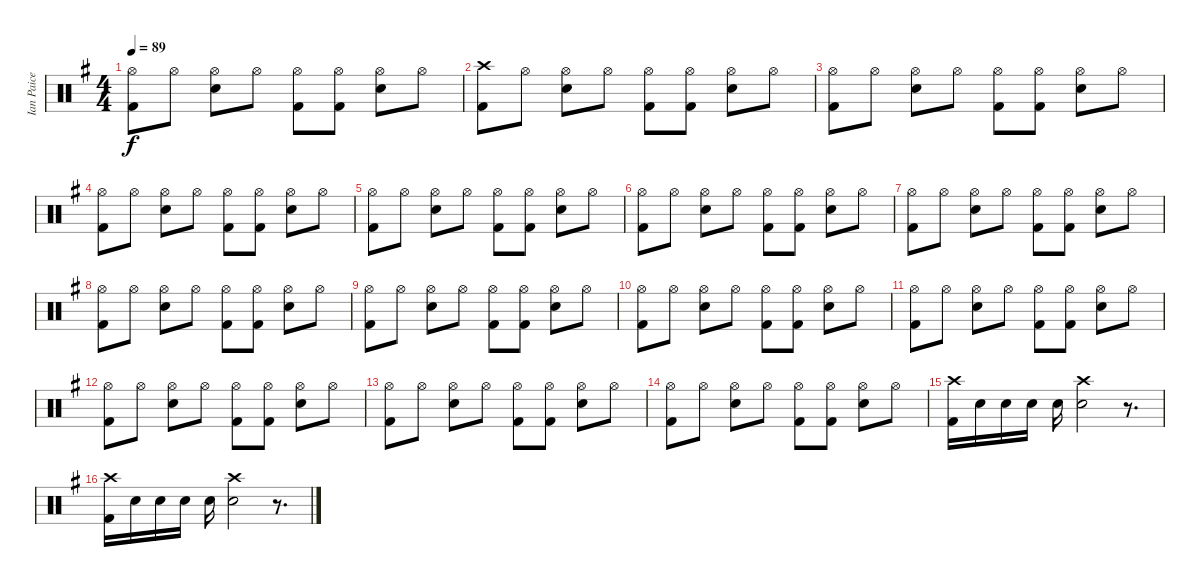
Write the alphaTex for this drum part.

\track ("Ian Paice" "Ian Paice") {instrument percussion}
\staff {score}
\articulation defaults
\ts (4 4)
\tempo 89
\clef neutral
\ks eminor
("Hi-Hat (open)" "Kick (hit) 2").8{dy f} "Hi-Hat (open)".8 ("Hi-Hat (open)" "Electric Snare (hit)").8 "Hi-Hat (open)".8 ("Hi-Hat (open)" "Kick (hit) 2").8 ("Hi-Hat (open)" "Kick (hit) 2").8 ("Hi-Hat (open)" "Electric Snare (hit)").8 "Hi-Hat (open)".8 |
("Crash high (hit)" "Kick (hit) 2").8 "Hi-Hat (open)".8 ("Hi-Hat (open)" "Electric Snare (hit)").8 "Hi-Hat (open)".8 ("Hi-Hat (open)" "Kick (hit) 2").8 ("Hi-Hat (open)" "Kick (hit) 2").8 ("Hi-Hat (open)" "Electric Snare (hit)").8 "Hi-Hat (open)".8 |
("Hi-Hat (open)" "Kick (hit) 2").8 "Hi-Hat (open)".8 ("Hi-Hat (open)" "Electric Snare (hit)").8 "Hi-Hat (open)".8 ("Hi-Hat (open)" "Kick (hit) 2").8 ("Hi-Hat (open)" "Kick (hit) 2").8 ("Hi-Hat (open)" "Electric Snare (hit)").8 "Hi-Hat (open)".8 |
("Hi-Hat (open)" "Kick (hit) 2").8 "Hi-Hat (open)".8 ("Hi-Hat (open)" "Electric Snare (hit)").8 "Hi-Hat (open)".8 ("Hi-Hat (open)" "Kick (hit) 2").8 ("Hi-Hat (open)" "Kick (hit) 2").8 ("Hi-Hat (open)" "Electric Snare (hit)").8 "Hi-Hat (open)".8 |
("Hi-Hat (open)" "Kick (hit) 2").8 "Hi-Hat (open)".8 ("Hi-Hat (open)" "Electric Snare (hit)").8 "Hi-Hat (open)".8 ("Hi-Hat (open)" "Kick (hit) 2").8 ("Hi-Hat (open)" "Kick (hit) 2").8 ("Hi-Hat (open)" "Electric Snare (hit)").8 "Hi-Hat (open)".8 |
("Hi-Hat (open)" "Kick (hit) 2").8 "Hi-Hat (open)".8 ("Hi-Hat (open)" "Electric Snare (hit)").8 "Hi-Hat (open)".8 ("Hi-Hat (open)" "Kick (hit) 2").8 ("Hi-Hat (open)" "Kick (hit) 2").8 ("Hi-Hat (open)" "Electric Snare (hit)").8 "Hi-Hat (open)".8 |
("Hi-Hat (open)" "Kick (hit) 2").8 "Hi-Hat (open)".8 ("Hi-Hat (open)" "Electric Snare (hit)").8 "Hi-Hat (open)".8 ("Hi-Hat (open)" "Kick (hit) 2").8 ("Hi-Hat (open)" "Kick (hit) 2").8 ("Hi-Hat (open)" "Electric Snare (hit)").8 "Hi-Hat (open)".8 |
("Hi-Hat (open)" "Kick (hit) 2").8 "Hi-Hat (open)".8 ("Hi-Hat (open)" "Electric Snare (hit)").8 "Hi-Hat (open)".8 ("Hi-Hat (open)" "Kick (hit) 2").8 ("Hi-Hat (open)" "Kick (hit) 2").8 ("Hi-Hat (open)" "Electric Snare (hit)").8 "Hi-Hat (open)".8 |
("Hi-Hat (open)" "Kick (hit) 2").8 "Hi-Hat (open)".8 ("Hi-Hat (open)" "Electric Snare (hit)").8 "Hi-Hat (open)".8 ("Hi-Hat (open)" "Kick (hit) 2").8 ("Hi-Hat (open)" "Kick (hit) 2").8 ("Hi-Hat (open)" "Electric Snare (hit)").8 "Hi-Hat (open)".8 |
("Hi-Hat (open)" "Kick (hit) 2").8 "Hi-Hat (open)".8 ("Hi-Hat (open)" "Electric Snare (hit)").8 "Hi-Hat (open)".8 ("Hi-Hat (open)" "Kick (hit) 2").8 ("Hi-Hat (open)" "Kick (hit) 2").8 ("Hi-Hat (open)" "Electric Snare (hit)").8 "Hi-Hat (open)".8 |
("Hi-Hat (open)" "Kick (hit) 2").8 "Hi-Hat (open)".8 ("Hi-Hat (open)" "Electric Snare (hit)").8 "Hi-Hat (open)".8 ("Hi-Hat (open)" "Kick (hit) 2").8 ("Hi-Hat (open)" "Kick (hit) 2").8 ("Hi-Hat (open)" "Electric Snare (hit)").8 "Hi-Hat (open)".8 |
("Hi-Hat (open)" "Kick (hit) 2").8 "Hi-Hat (open)".8 ("Hi-Hat (open)" "Electric Snare (hit)").8 "Hi-Hat (open)".8 ("Hi-Hat (open)" "Kick (hit) 2").8 ("Hi-Hat (open)" "Kick (hit) 2").8 ("Hi-Hat (open)" "Electric Snare (hit)").8 "Hi-Hat (open)".8 |
("Hi-Hat (open)" "Kick (hit) 2").8 "Hi-Hat (open)".8 ("Hi-Hat (open)" "Electric Snare (hit)").8 "Hi-Hat (open)".8 ("Hi-Hat (open)" "Kick (hit) 2").8 ("Hi-Hat (open)" "Kick (hit) 2").8 ("Hi-Hat (open)" "Electric Snare (hit)").8 "Hi-Hat (open)".8 |
("Hi-Hat (open)" "Kick (hit) 2").8 "Hi-Hat (open)".8 ("Hi-Hat (open)" "Electric Snare (hit)").8 "Hi-Hat (open)".8 ("Hi-Hat (open)" "Kick (hit) 2").8 ("Hi-Hat (open)" "Kick (hit) 2").8 ("Hi-Hat (open)" "Electric Snare (hit)").8 "Hi-Hat (open)".8 |
("Crash high (hit)" "Kick (hit) 2").16 "Electric Snare (hit)".16 "Electric Snare (hit)".16 "Electric Snare (hit)".16 "Electric Snare (hit)".16 ("Crash high (hit)" "Electric Snare (hit)").2 r.8{d} |
("Crash high (hit)" "Kick (hit) 2").16 "Electric Snare (hit)".16 "Electric Snare (hit)".16 "Electric Snare (hit)".16 "Electric Snare (hit)".16 ("Crash high (hit)" "Electric Snare (hit)").2 r.8{d}
